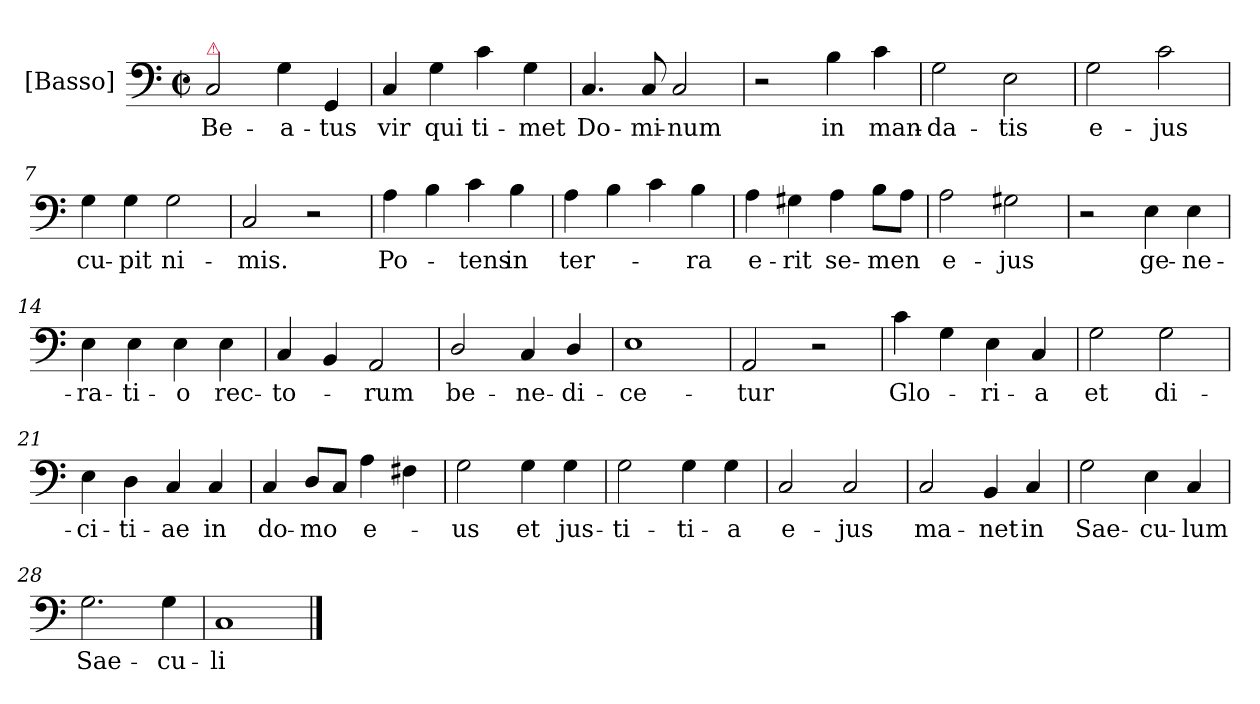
**kern	**text
*part1	*part1
*staff1	*staff1
*I"[Basso]	*
*I'B	*
*clefF4	*
*k[]	*
*M2/2	*
*met(c|)	*
=1	=1
!LO:TX:a:color=crimson:t=⚠	!
2C/	Be-
4G\	a-
4GG/	-tus
=2	=2
4C/	vir
4G\	qui
4c\	ti-
4G\	-met
=3	=3
4.C/	Do-
8C/	-mi-
2C/	-num
=4	=4
2r	.
4B\	in
4c\	man-
=5	=5
2G\	-da-
2E\	-tis
=6	=6
2G\	e-
2c\	-jus
=7	=7
4G\	cu-
4G\	-pit
2G\	ni-
=8	=8
2C/	-mis.
2r	.
=9	=9
4A\	Po-
4B\	.
4c\	-tens
4B\	in
=10	=10
4A\	ter-
4B\	.
4c\	.
4B\	-ra
=11	=11
4A\	e-
4G#X\	-rit
4A\	se-
8B\L	-men
8A\J	.
=12	=12
2A\	e-
2G#X\	-jus
=13	=13
2r	.
4E\	ge-
4E\	-ne-
=14	=14
4E\	-ra-
4E\	-ti-
4E\	-o
4E\	rec-
=15	=15
4C/	-to-
4BB/	.
2AA/	-rum
=16	=16
2D/	be-
4C/	-ne-
4D/	-di-
=17	=17
1E\	-ce-
=18	=18
2AA/	-tur
2r	.
=19	=19
4c\	Glo-
4G\	.
4E\	-ri-
4C/	-a
=20	=20
2G\	et
2G\	di-
=21	=21
4E\	-ci-
4D\	-ti-
4C/	-ae
4C/	in
=22	=22
4C/	do-
8D/L	-mo
8C/J	.
4A\	e-
4F#X\	.
=23	=23
2G\	-us
4G\	et
4G\	jus-
=24	=24
2G\	-ti-
4G\	-ti-
4G\	-a
=25	=25
2C/	e-
2C/	-jus
=26	=26
2C/	ma-
4BB/	-net
4C/	in
=27	=27
2G\	Sae-
4E\	-cu-
4C/	-lum
=28	=28
2.G\	Sae-
4G\	-cu-
=29	=29
1C/	-li
==	==
*-	*-
